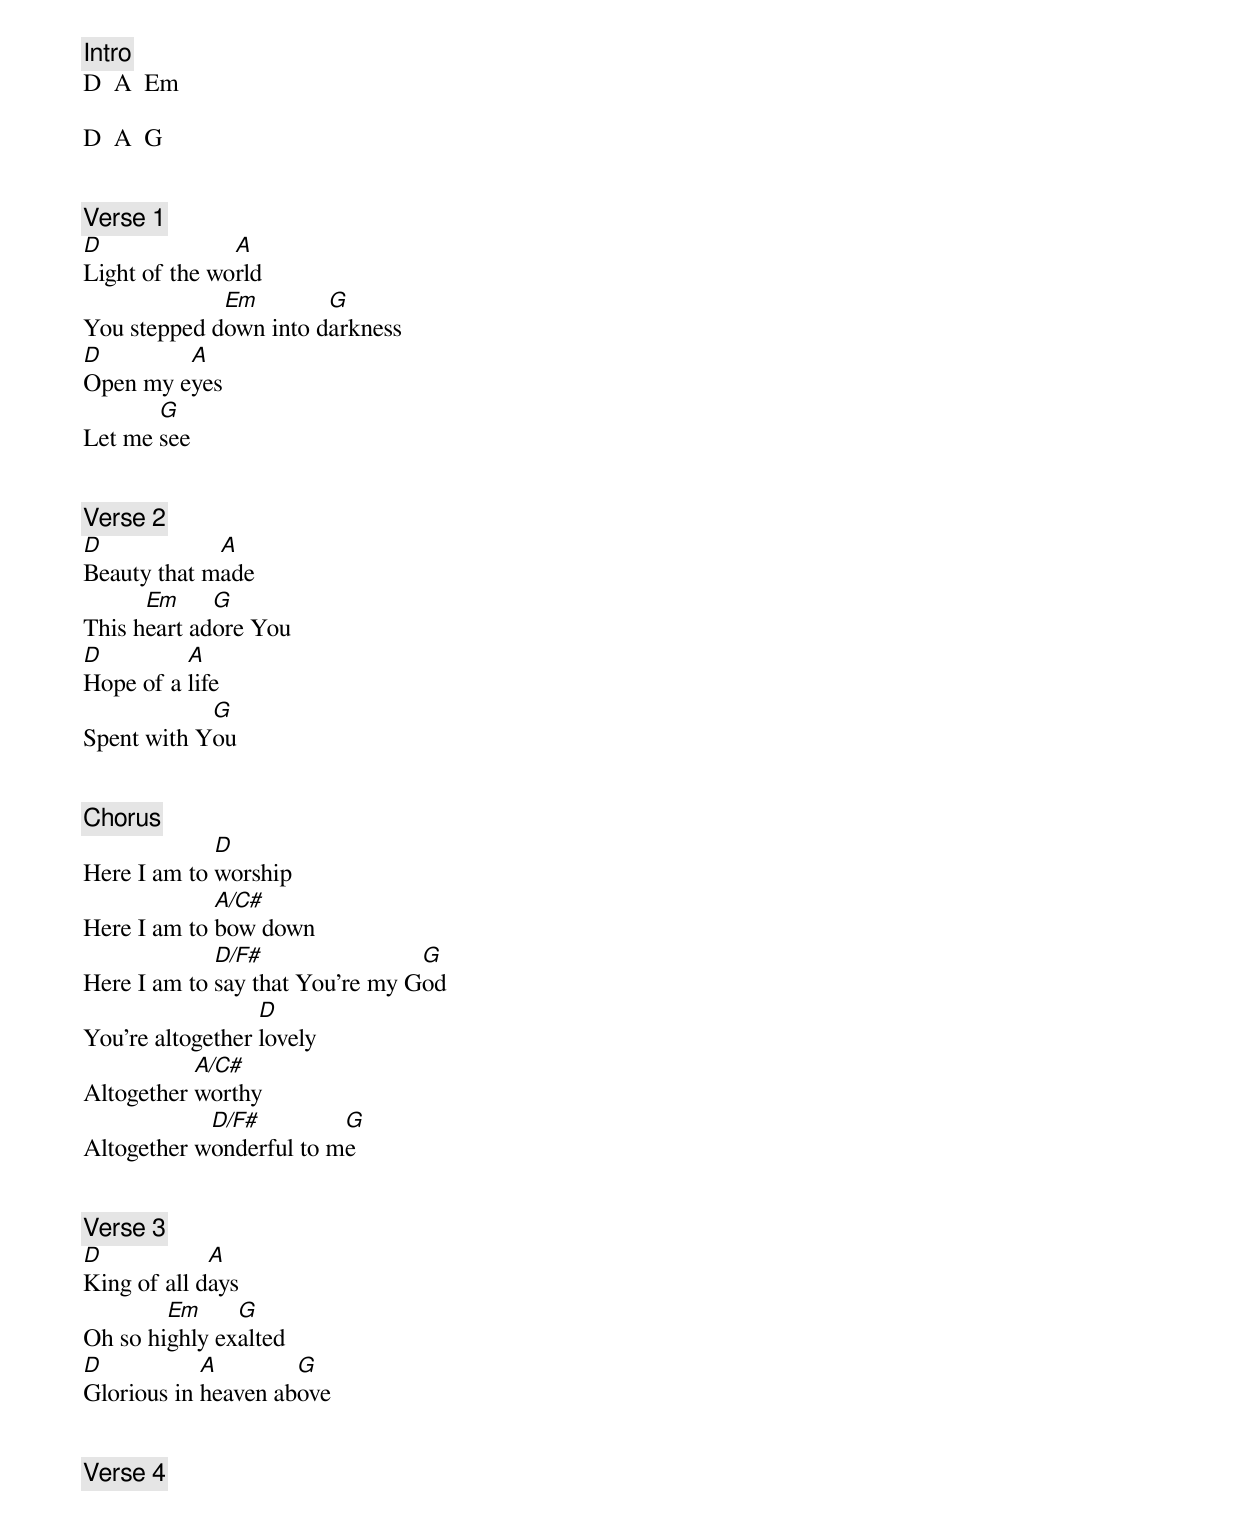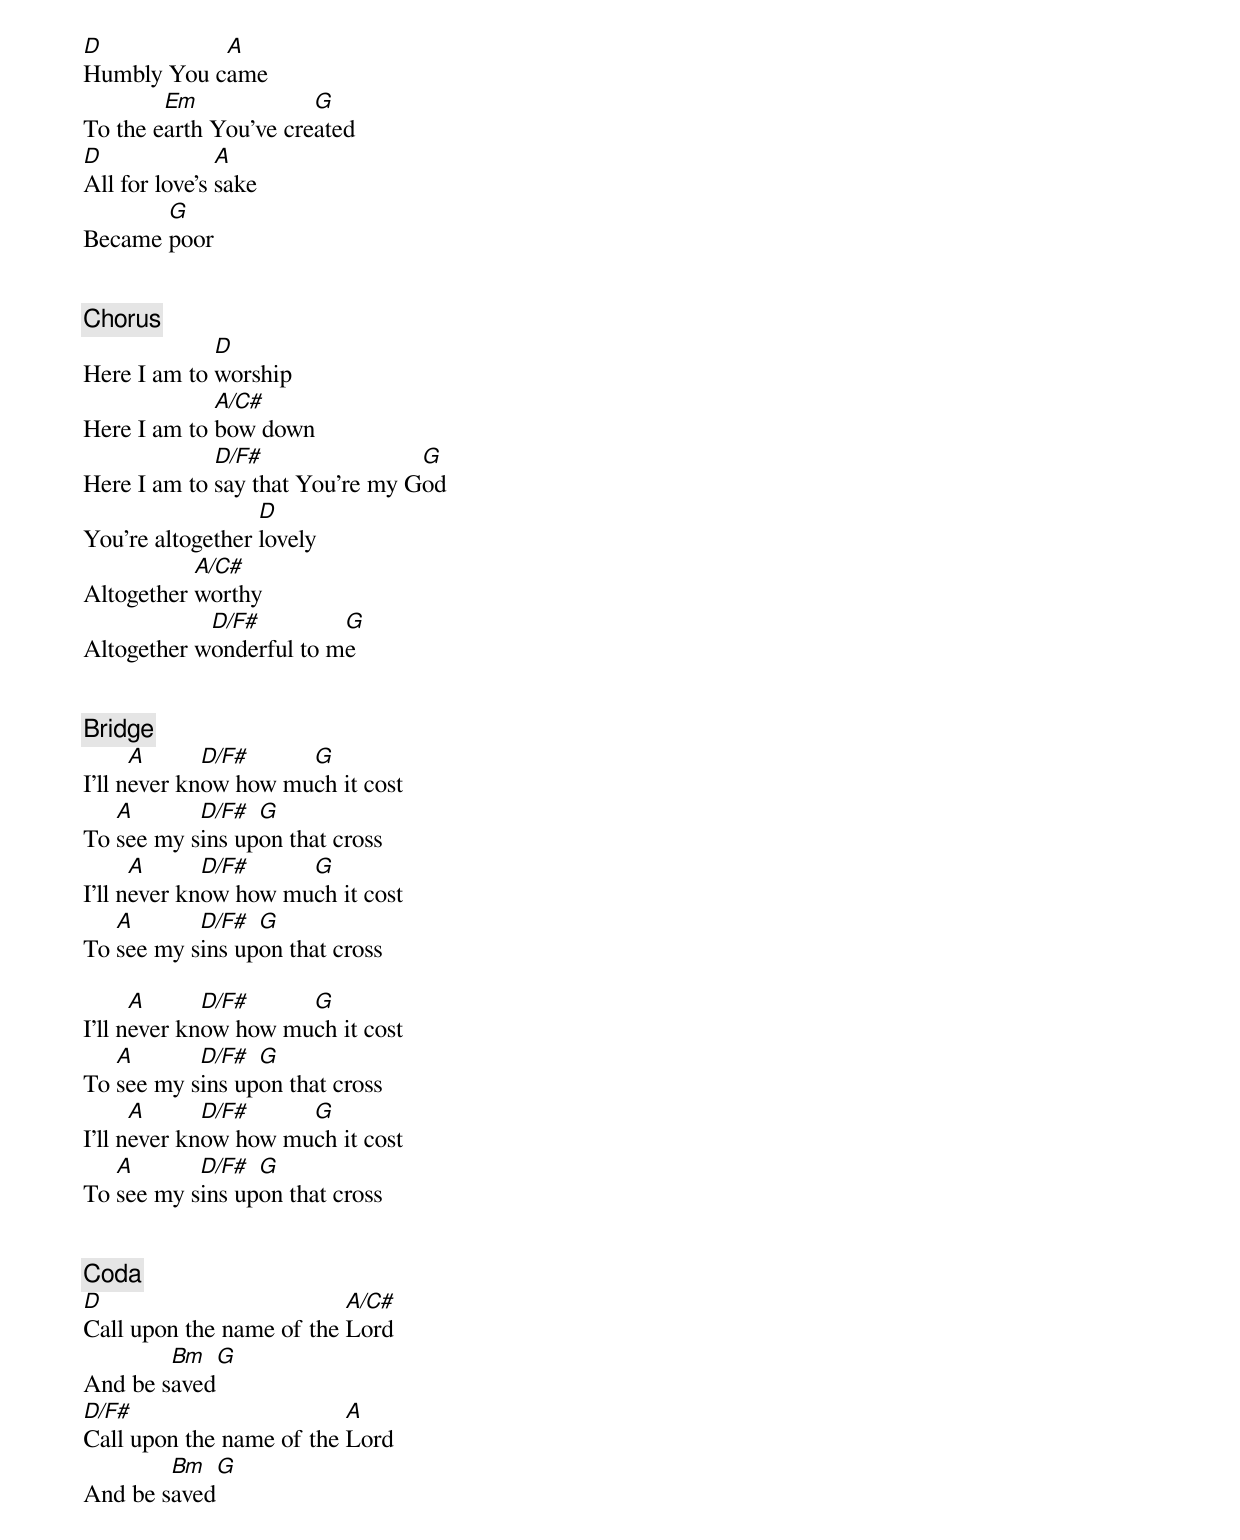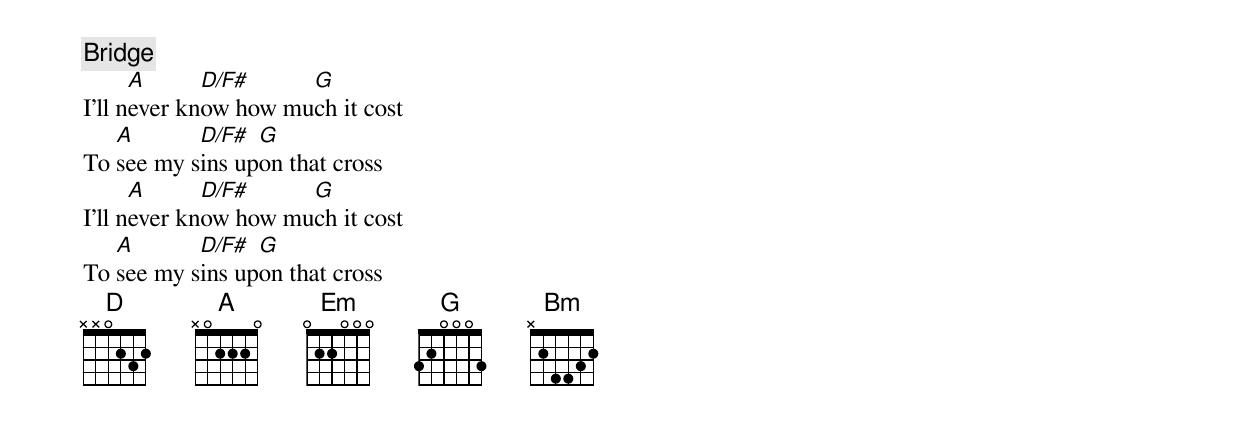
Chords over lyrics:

[Intro]
D  A  Em

D  A  G


[Verse 1]
D              A
Light of the world
             Em        G
You stepped down into darkness
D        A
Open my eyes
       G
Let me see


[Verse 2]
D            A
Beauty that made
      Em     G
This heart adore You
D         A
Hope of a life
            G
Spent with You


[Chorus]
             D
Here I am to worship
             A/C#
Here I am to bow down
             D/F#                G
Here I am to say that You're my God
                  D
You're altogether lovely
           A/C#
Altogether worthy
            D/F#         G
Altogether wonderful to me


[Verse 3]
D            A
King of all days
        Em     G
Oh so highly exalted
D           A        G
Glorious in heaven above


[Verse 4]
D           A
Humbly You came
        Em             G
To the earth You’ve created
D              A
All for love's sake
       G
Became poor


[Chorus]
             D
Here I am to worship
             A/C#
Here I am to bow down
             D/F#                G
Here I am to say that You're my God
                  D
You're altogether lovely
           A/C#
Altogether worthy
            D/F#         G
Altogether wonderful to me


[Bridge]
      A      D/F#     G
I’ll never know how much it cost
   A       D/F#  G
To see my sins upon that cross
      A      D/F#     G
I’ll never know how much it cost
   A       D/F#  G
To see my sins upon that cross

      A      D/F#     G
I’ll never know how much it cost
   A       D/F#  G
To see my sins upon that cross
      A      D/F#     G
I’ll never know how much it cost
   A       D/F#  G
To see my sins upon that cross


[Coda]
D                         A/C#
Call upon the name of the Lord
        Bm   G
And be saved
D/F#                      A
Call upon the name of the Lord
        Bm   G
And be saved


[Bridge]
      A      D/F#     G
I’ll never know how much it cost
   A       D/F#  G
To see my sins upon that cross
      A      D/F#     G
I’ll never know how much it cost
   A       D/F#  G
To see my sins upon that cross
